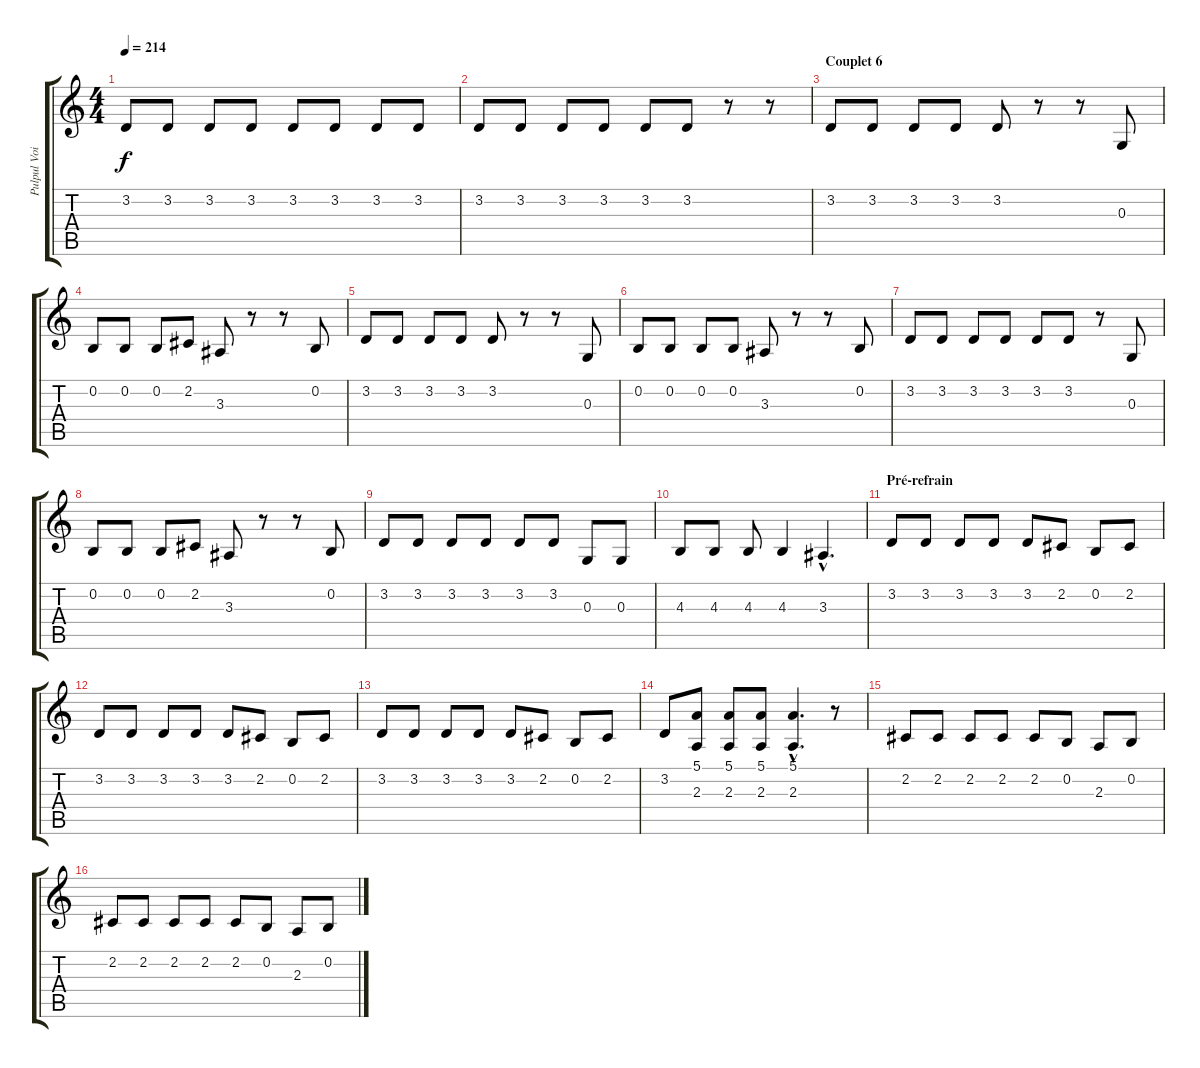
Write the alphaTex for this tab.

\track ("Pulpul Voix" "Pulpul Voi") {instrument clarinet}
\staff {score tabs}
\tuning (E4 B3 G3 D3 A2 E2) {hide}
\ts (4 4)
\tempo 214
\clef g2
\ks c
3.2.8{dy f} 3.2.8 3.2.8 3.2.8 3.2.8 3.2.8 3.2.8 3.2.8 |
3.2.8 3.2.8 3.2.8 3.2.8 3.2.8 3.2.8 r.8 r.8 |
\section ("" "Couplet 6")
3.2.8 3.2.8 3.2.8 3.2.8 3.2.8 r.8 r.8 0.3.8 |
0.2.8 0.2.8 0.2.8 2.2.8 3.3.8 r.8 r.8 0.2.8 |
3.2.8 3.2.8 3.2.8 3.2.8 3.2.8 r.8 r.8 0.3.8 |
0.2.8 0.2.8 0.2.8 0.2.8 3.3.8 r.8 r.8 0.2.8 |
3.2.8 3.2.8 3.2.8 3.2.8 3.2.8 3.2.8 r.8 0.3.8 |
0.2.8 0.2.8 0.2.8 2.2.8 3.3.8 r.8 r.8 0.2.8 |
3.2.8 3.2.8 3.2.8 3.2.8 3.2.8 3.2.8 0.3.8 0.3.8 |
4.3.8 4.3.8 4.3.8 4.3.4 3.3{hac}.4{d} |
\section ("" "Pré-refrain")
3.2.8 3.2.8 3.2.8 3.2.8 3.2.8 2.2.8 0.2.8 2.2.8 |
3.2.8 3.2.8 3.2.8 3.2.8 3.2.8 2.2.8 0.2.8 2.2.8 |
3.2.8 3.2.8 3.2.8 3.2.8 3.2.8 2.2.8 0.2.8 2.2.8 |
3.2.8 (5.1 2.3).8 (5.1 2.3).8 (5.1 2.3).8 (5.1{hac} 2.3{hac}).4{d} r.8 |
2.2.8 2.2.8 2.2.8 2.2.8 2.2.8 0.2.8 2.3.8 0.2.8 |
2.2.8 2.2.8 2.2.8 2.2.8 2.2.8 0.2.8 2.3.8 0.2.8
